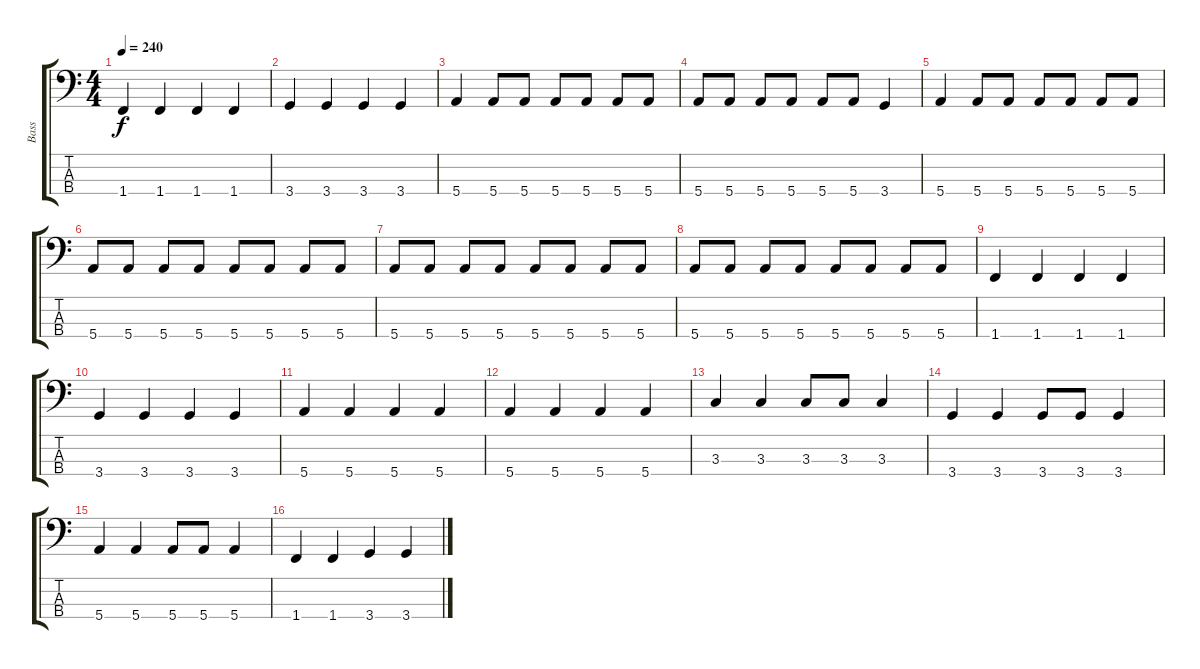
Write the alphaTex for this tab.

\track ("Bass" "Bass") {instrument electricbasspick}
\staff {score tabs}
\tuning (G2 D2 A1 E1) {hide}
\ts (4 4)
\tempo 240
\clef f4
\ks c
1.4.4{dy f} 1.4.4 1.4.4 1.4.4 |
3.4.4 3.4.4 3.4.4 3.4.4 |
5.4.4 5.4.8 5.4.8 5.4.8 5.4.8 5.4.8 5.4.8 |
5.4.8 5.4.8 5.4.8 5.4.8 5.4.8 5.4.8 3.4.4 |
5.4.4 5.4.8 5.4.8 5.4.8 5.4.8 5.4.8 5.4.8 |
5.4.8 5.4.8 5.4.8 5.4.8 5.4.8 5.4.8 5.4.8 5.4.8 |
5.4.8 5.4.8 5.4.8 5.4.8 5.4.8 5.4.8 5.4.8 5.4.8 |
5.4.8 5.4.8 5.4.8 5.4.8 5.4.8 5.4.8 5.4.8 5.4.8 |
1.4.4 1.4.4 1.4.4 1.4.4 |
3.4.4 3.4.4 3.4.4 3.4.4 |
5.4.4 5.4.4 5.4.4 5.4.4 |
5.4.4 5.4.4 5.4.4 5.4.4 |
3.3.4 3.3.4 3.3.8 3.3.8 3.3.4 |
3.4.4 3.4.4 3.4.8 3.4.8 3.4.4 |
5.4.4 5.4.4 5.4.8 5.4.8 5.4.4 |
1.4.4 1.4.4 3.4.4 3.4.4
